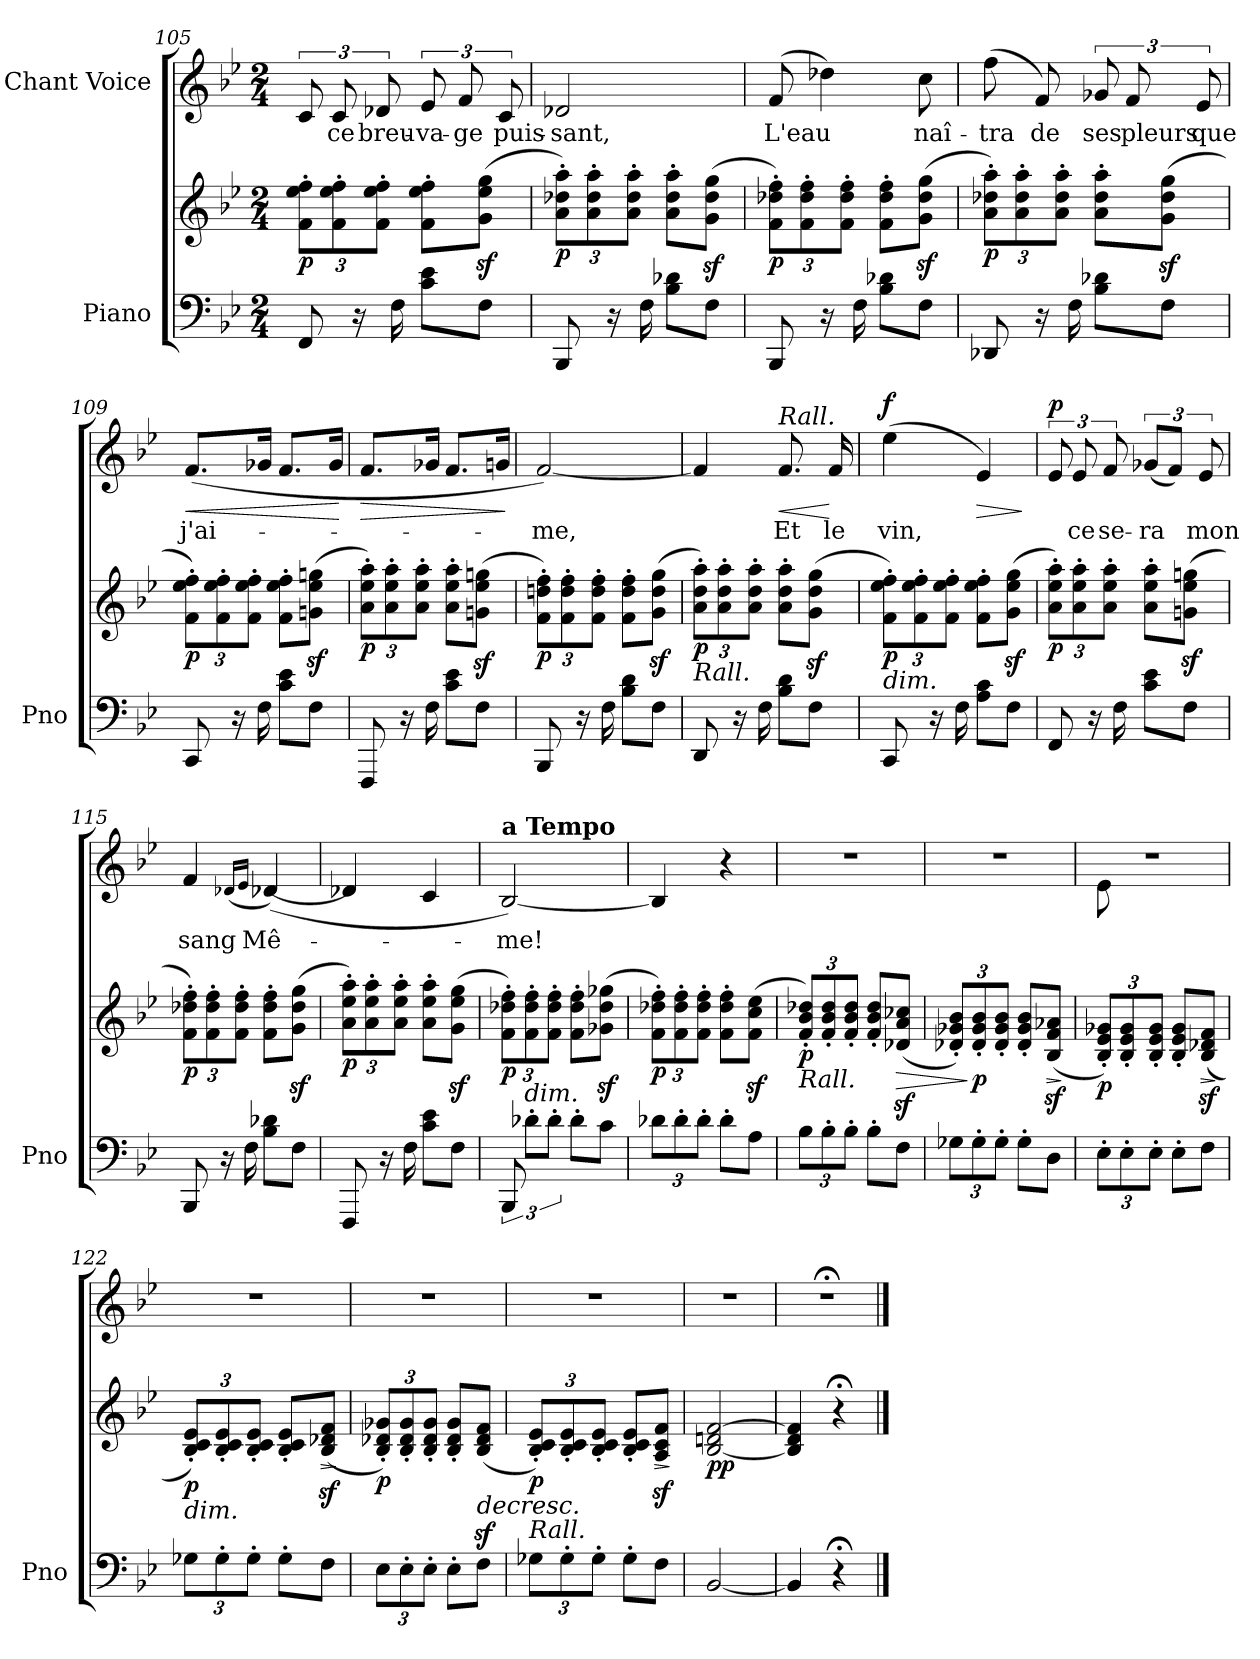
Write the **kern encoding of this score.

**kern	**kern	**dynam	**kern	**text	**dynam
*part2	*part2	*part2	*part1	*part1	*part1
*staff3	*staff2	*staff2/3	*staff1	*staff1	*staff1
*I"Piano	*	*	*I"Chant Voice	*	*
*I'Pno	*	*	*	*	*
!!LO:PB:g=z
*clefF4	*clefG2	*	*clefG2	*	*
*k[b-e-]	*k[b-e-]	*	*k[b-e-]	*	*
*M2/4	*M2/4	*	*M2/4	*	*
*	*Xbrackettup	*	*	*	*
=105	=105	=105	=105	=105	=105
!	!	!LO:DY:b	!	!	!
8FF/	12f\' 12ee-\' 12ff\'L	p	12c/	.	.
!	!	!	!	!LO:LY:b	!
.	12f\' 12ee-\' 12ff\'	.	12c/	ce	.
16r	.	.	.	.	.
!	!	!	!	!LO:LY:b	!
.	12f\' 12ee-\' 12ff\'J	.	12d-X/	breu-	.
16F\	.	.	.	.	.
!	!	!	!	!LO:LY:b	!
8c\ 8e-\L	8f\' 8ee-\' 8ff\'L	.	12e-/	-va-	.
!	!	!	!	!LO:LY:b	!
.	.	.	12f/	-ge	.
8F\J	(8g\z< 8ee-\z< 8gg\z<J	.	.	.	.
!	!	!	!	!LO:LY:b	!
.	.	.	12c/	puis-	.
=106	=106	=106	=106	=106	=106
!	!	!LO:DY:b	!	!LO:LY:b	!
8BBB-/	12a\' 12dd-X\' 12aa\'L)	p	2d-X/	-sant,	.
.	12a\' 12dd-\' 12aa\'	.	.	.	.
16r	.	.	.	.	.
.	12a\' 12dd-\' 12aa\'J	.	.	.	.
16F\	.	.	.	.	.
8B-\ 8d-X\L	8a\' 8dd-\' 8aa\'L	.	.	.	.
8F\J	(8g\z< 8dd-\z< 8gg\z<J	.	.	.	.
=107	=107	=107	=107	=107	=107
!	!	!LO:DY:b	!	!LO:LY:b	!
8BBB-/	12f\' 12dd-X\' 12ff\'L)	p	(8f/	L'eau	.
.	12f\' 12dd-\' 12ff\'	.	.	.	.
16r	.	.	4dd-X\)	.	.
.	12f\' 12dd-\' 12ff\'J	.	.	.	.
16F\	.	.	.	.	.
8B-\ 8d-X\L	8f\' 8dd-\' 8ff\'L	.	.	.	.
!	!	!	!	!LO:LY:b	!
8F\J	(8g\z< 8dd-\z< 8gg\z<J	.	8cc\	naî-	.
=108	=108	=108	=108	=108	=108
!	!	!LO:DY:b	!	!LO:LY:b	!
8DD-X/	12a\' 12dd-X\' 12aa\'L)	p	(8ff\	-tra	.
.	12a\' 12dd-\' 12aa\'	.	.	.	.
!	!	!	!	!LO:LY:b	!
16r	.	.	8f/)	de	.
.	12a\' 12dd-\' 12aa\'J	.	.	.	.
16F\	.	.	.	.	.
!	!	!	!	!LO:LY:b	!
8B-\ 8d-X\L	8a\' 8dd-\' 8aa\'L	.	12g-X/	ses	.
!	!	!	!	!LO:LY:b	!
.	.	.	12f/	pleurs	.
8F\J	(8g\z< 8dd-\z< 8gg\z<J	.	.	.	.
!	!	!	!	!LO:LY:b	!
.	.	.	12e-/	que	.
=109	=109	=109	=109	=109	=109
!	!	!LO:DY:b	!	!LO:LY:b	!LO:HP:b
8CC/	12f\' 12ee-\' 12ff\'L)	p	(<8.f/L	j'ai-	<
.	12f\' 12ee-\' 12ff\'	.	.	.	.
16r	.	.	.	.	.
.	12f\' 12ee-\' 12ff\'J	.	.	.	.
16F\	.	.	16g-X/Jk	.	.
8c\ 8e-\L	8f\' 8ee-\' 8ff\'L	.	8.f/L	.	.
8F\J	(8gn\z< 8ee-\z< 8ggn\z<J	.	.	.	.
.	.	.	16g-/Jk	.	.
.	.	.	.	.	[
!!LO:LB:g=z
=110	=110	=110	=110	=110	=110
!	!	!LO:DY:b	!	!	!LO:HP:b
8FFF/	12a\' 12ee-\' 12aa\'L)	p	8.f/L	.	>
.	12a\' 12ee-\' 12aa\'	.	.	.	.
16r	.	.	.	.	.
.	12a\' 12ee-\' 12aa\'J	.	.	.	.
16F\	.	.	16g-X/Jk	.	.
8c\ 8e-\L	8a\' 8ee-\' 8aa\'L	.	8.f/L	.	.
8F\J	(8gn\z< 8ee-\z< 8ggn\z<J	.	.	.	.
.	.	.	16gn/Jk	.	.
.	.	.	.	.	]
=111	=111	=111	=111	=111	=111
!	!	!LO:DY:b	!	!LO:LY:b	!
8BBB-/	12f\' 12ddn\' 12ff\'L)	p	[2f/)	-me,	.
.	12f\' 12dd\' 12ff\'	.	.	.	.
16r	.	.	.	.	.
.	12f\' 12dd\' 12ff\'J	.	.	.	.
16F\	.	.	.	.	.
8B-\ 8d\L	8f\' 8dd\' 8ff\'L	.	.	.	.
8F\J	(8g\z< 8dd\z< 8gg\z<J	.	.	.	.
=112	=112	=112	=112	=112	=112
!	!LO:TX:b:i:t=Rall.	!	!	!	!
!	!	!LO:DY:b	!	!	!
8DD/	12a\' 12dd\' 12aa\'L)	p	4f/]	.	.
.	12a\' 12dd\' 12aa\'	.	.	.	.
16r	.	.	.	.	.
.	12a\' 12dd\' 12aa\'J	.	.	.	.
16F\	.	.	.	.	.
!	!	!	!LO:TX:a:i:t=Rall.	!	!
!	!	!	!	!LO:LY:b	!LO:HP:b
8B-\ 8d\L	8a\' 8dd\' 8aa\'L	.	8.f/	Et	<
8F\J	(8g\z< 8dd\z< 8gg\z<J	.	.	.	.
!	!	!	!	!LO:LY:b	!
.	.	.	16f/	le	[
=113	=113	=113	=113	=113	=113
!	!LO:TX:b:i:t=dim.	!	!	!	!
!	!	!LO:DY:b	!	!LO:LY:b	!LO:DY:a
8CC/	12f\' 12ee-\' 12ff\'L)	p	(4ee-\	vin,	f
.	12f\' 12ee-\' 12ff\'	.	.	.	.
16r	.	.	.	.	.
.	12f\' 12ee-\' 12ff\'J	.	.	.	.
16F\	.	.	.	.	.
!	!	!	!	!	!LO:HP:b
8A\ 8c\L	8f\' 8ee-\' 8ff\'L	.	4e-/)	.	>
8F\J	(8g\z< 8ee-\z< 8gg\z<J	.	.	.	.
.	.	.	.	.	]
=114	=114	=114	=114	=114	=114
!	!	!LO:DY:b	!	!	!LO:DY:a
8FF/	12a\' 12ee-\' 12aa\'L)	p	12e-/	.	p
!	!	!	!	!LO:LY:b	!
.	12a\' 12ee-\' 12aa\'	.	12e-/	ce	.
16r	.	.	.	.	.
!	!	!	!	!LO:LY:b	!
.	12a\' 12ee-\' 12aa\'J	.	12f/	se-	.
16F\	.	.	.	.	.
!	!	!	!	!LO:LY:b	!
8c\ 8e-\L	8a\' 8ee-\' 8aa\'L	.	(12g-X/L	-ra	.
.	.	.	12f/J)	.	.
8F\J	(8gn\z< 8ee-\z< 8ggn\z<J	.	.	.	.
!	!	!	!	!LO:LY:b	!
.	.	.	12e-/	mon	.
!!LO:LB:g=z
=115	=115	=115	=115	=115	=115
!	!	!LO:DY:b	!	!LO:LY:b	!
8BBB-/	12f\' 12dd-X\' 12ff\'L)	p	4f/	sang	.
.	12f\' 12dd-\' 12ff\'	.	.	.	.
16r	.	.	.	.	.
.	12f\' 12dd-\' 12ff\'J	.	.	.	.
16F\	.	.	.	.	.
.	.	.	(16qd-X/LL	.	.
.	.	.	16qe-/JJ	.	.
!	!	!	!	!LO:LY:b	!
8B-\ 8d-X\L	8f\' 8dd-\' 8ff\'L	.	([4d-/)	Mê-	.
8F\J	(8g\z< 8dd-\z< 8gg\z<J	.	.	.	.
=116	=116	=116	=116	=116	=116
!	!	!LO:DY:b	!	!	!
8FFF/	12a\' 12ee-\' 12aa\'L)	p	4d-X/]	.	.
.	12a\' 12ee-\' 12aa\'	.	.	.	.
16r	.	.	.	.	.
.	12a\' 12ee-\' 12aa\'J	.	.	.	.
16F\	.	.	.	.	.
8c\ 8e-\L	8a\' 8ee-\' 8aa\'L	.	4c/	.	.
8F\J	(8g\z< 8ee-\z< 8gg\z<J	.	.	.	.
=117	=117	=117	=117	=117	=117
!	!	!	!LO:TX:a:B:t=a Tempo	!	!
!	!	!LO:DY:b	!	!LO:LY:b	!
12BBB-/	12f\' 12dd-X\' 12ff\'L)	p	[2B-/)	-me!	.
!	!LO:TX:b:i:t=dim.	!	!	!	!
12d-X'\L	12f\' 12dd-\' 12ff\'	.	.	.	.
12d-'\J	12f\' 12dd-\' 12ff\'J	.	.	.	.
8d-'\L	8f\' 8dd-\' 8ff\'L	.	.	.	.
8c\J	(8g-X\z< 8dd-\z< 8gg-X\z<J	.	.	.	.
=118	=118	=118	=118	=118	=118
*Xbrackettup	*	*	*	*	*
!	!	!LO:DY:b	!	!	!
12d-X\L	12f\' 12dd-X\' 12ff\'L)	p	4B-/]	.	.
12d-'\	12f\' 12dd-\' 12ff\'	.	.	.	.
12d-'\J	12f\' 12dd-\' 12ff\'J	.	.	.	.
8d-'\L	8f\' 8dd-\' 8ff\'L	.	4r	.	.
8A\J	(8f\z< 8cc\z< 8ee-\z<J	.	.	.	.
=119	=119	=119	=119	=119	=119
!	!LO:TX:b:i:t=Rall.	!	!	!	!
!	!	!LO:DY:b	!	!	!
12B-\L	12f/'< 12b-/'< 12dd-X/'<L)	p	2r	.	.
12B-'\	12f/'< 12b-/'< 12dd-/'<	.	.	.	.
12B-'\J	12f/'< 12b-/'< 12dd-/'<J	.	.	.	.
8B-'\L	8f/'< 8b-/'< 8dd-/'<L	.	.	.	.
!	!	!LO:HP:b	!	!	!
8F\J	(>8d-X/z< 8a/z< 8cc-X/z<J	>	.	.	.
=120	=120	=120	=120	=120	=120
12G-X\L	12d-X/'< 12g-X/'< 12b-/'<L)	.	2r	.	.
!	!	!LO:DY:n=1:b	!	!	!
12G-'\	12d-/'< 12g-/'< 12b-/'<	] p	.	.	.
12G-'\J	12d-/'< 12g-/'< 12b-/'<J	.	.	.	.
8G-'\L	8d-/'< 8g-/'< 8b-/'<L	.	.	.	.
!	!	!LO:HP:b	!	!	!
8D\J	(>8B-/z< 8f/z< 8a-X/z<J	>	.	.	.
.	.	]	.	.	.
!!LO:LB:g=z
=121	=121	=121	=121	=121	=121
*	*	*	*^	*	*
!	!	!LO:DY:b	!	!	!	!
12E-'\L	12B-/'< 12e-/'< 12g-X/'<L)	p	2r	8e-	.	.
12E-'\	12B-/'< 12e-/'< 12g-/'<	.	.	.	.	.
.	.	.	.	8ryy	.	.
12E-'\J	12B-/'< 12e-/'< 12g-/'<J	.	.	.	.	.
8E-'\L	8B-/'< 8e-/'< 8g-/'<L	.	.	4ryy	.	.
!	!	!LO:HP:b	!	!	!	!
8F\J	(>8B-/z< 8d-X/z< 8f/z<J	>	.	.	.	.
*	*	*	*v	*v	*	*
.	.	]	.	.	.
=122	=122	=122	=122	=122	=122
!	!LO:TX:b:i:t=dim.	!	!	!	!
!	!	!LO:DY:b	!	!	!
12G-X\L	12B-/'< 12c/'< 12e-/'<L)	p	2r	.	.
12G-'\	12B-/'< 12c/'< 12e-/'<	.	.	.	.
12G-'\J	12B-/'< 12c/'< 12e-/'<J	.	.	.	.
8G-'\L	8B-/'< 8c/'< 8e-/'<L	.	.	.	.
!	!	!LO:HP:b	!	!	!
8F\J	(>8B-/z< 8d-X/z< 8f/z<J	>	.	.	.
.	.	]	.	.	.
=123	=123	=123	=123	=123	=123
!	!	!LO:DY:b	!	!	!
12E-\L	12B-/'< 12d-X/'< 12g-X/'<L)	p	2r	.	.
12E-'\	12B-/'< 12d-/'< 12g-/'<	.	.	.	.
12E-'\J	12B-/'< 12d-/'< 12g-/'<J	.	.	.	.
8E-'\L	8B-/'< 8d-/'< 8g-/'<L	.	.	.	.
!	!	!LO:HP:b	!	!	!
8F\J	(>8B-/z< 8d-/z< 8f/z<J	>	.	.	.
=124	=124	=124	=124	=124	=124
!	!LO:TX:b:i:t=Rall.	!	!	!	!
!	!	!LO:DY:b	!	!	!
12G-X\L	12B-/'< 12c/'< 12e-/'<L)	p	2r	.	.
12G-'\	12B-/'< 12c/'< 12e-/'<	]	.	.	.
12G-'\J	12B-/'< 12c/'< 12e-/'<J	.	.	.	.
8G-'\L	8B-/'< 8c/'< 8e-/'<L	.	.	.	.
!	!	!LO:HP:b	!	!	!
8F\J	8A/z< 8c/z< 8f/z<J	>	.	.	.
.	.	]	.	.	.
=125	=125	=125	=125	=125	=125
!	!	!LO:DY:b	!	!	!
[2BB-/	[2B-/ 2dn/ [<2f/	pp	2r	.	.
=126	=126	=126	=126	=126	=126
4BB-/]	4B-/] 4d/ 4f/]	.	2r;<	.	.
4r;<	4r;<	.	.	.	.
==	==	==	==	==	==
*-	*-	*-	*-	*-	*-
